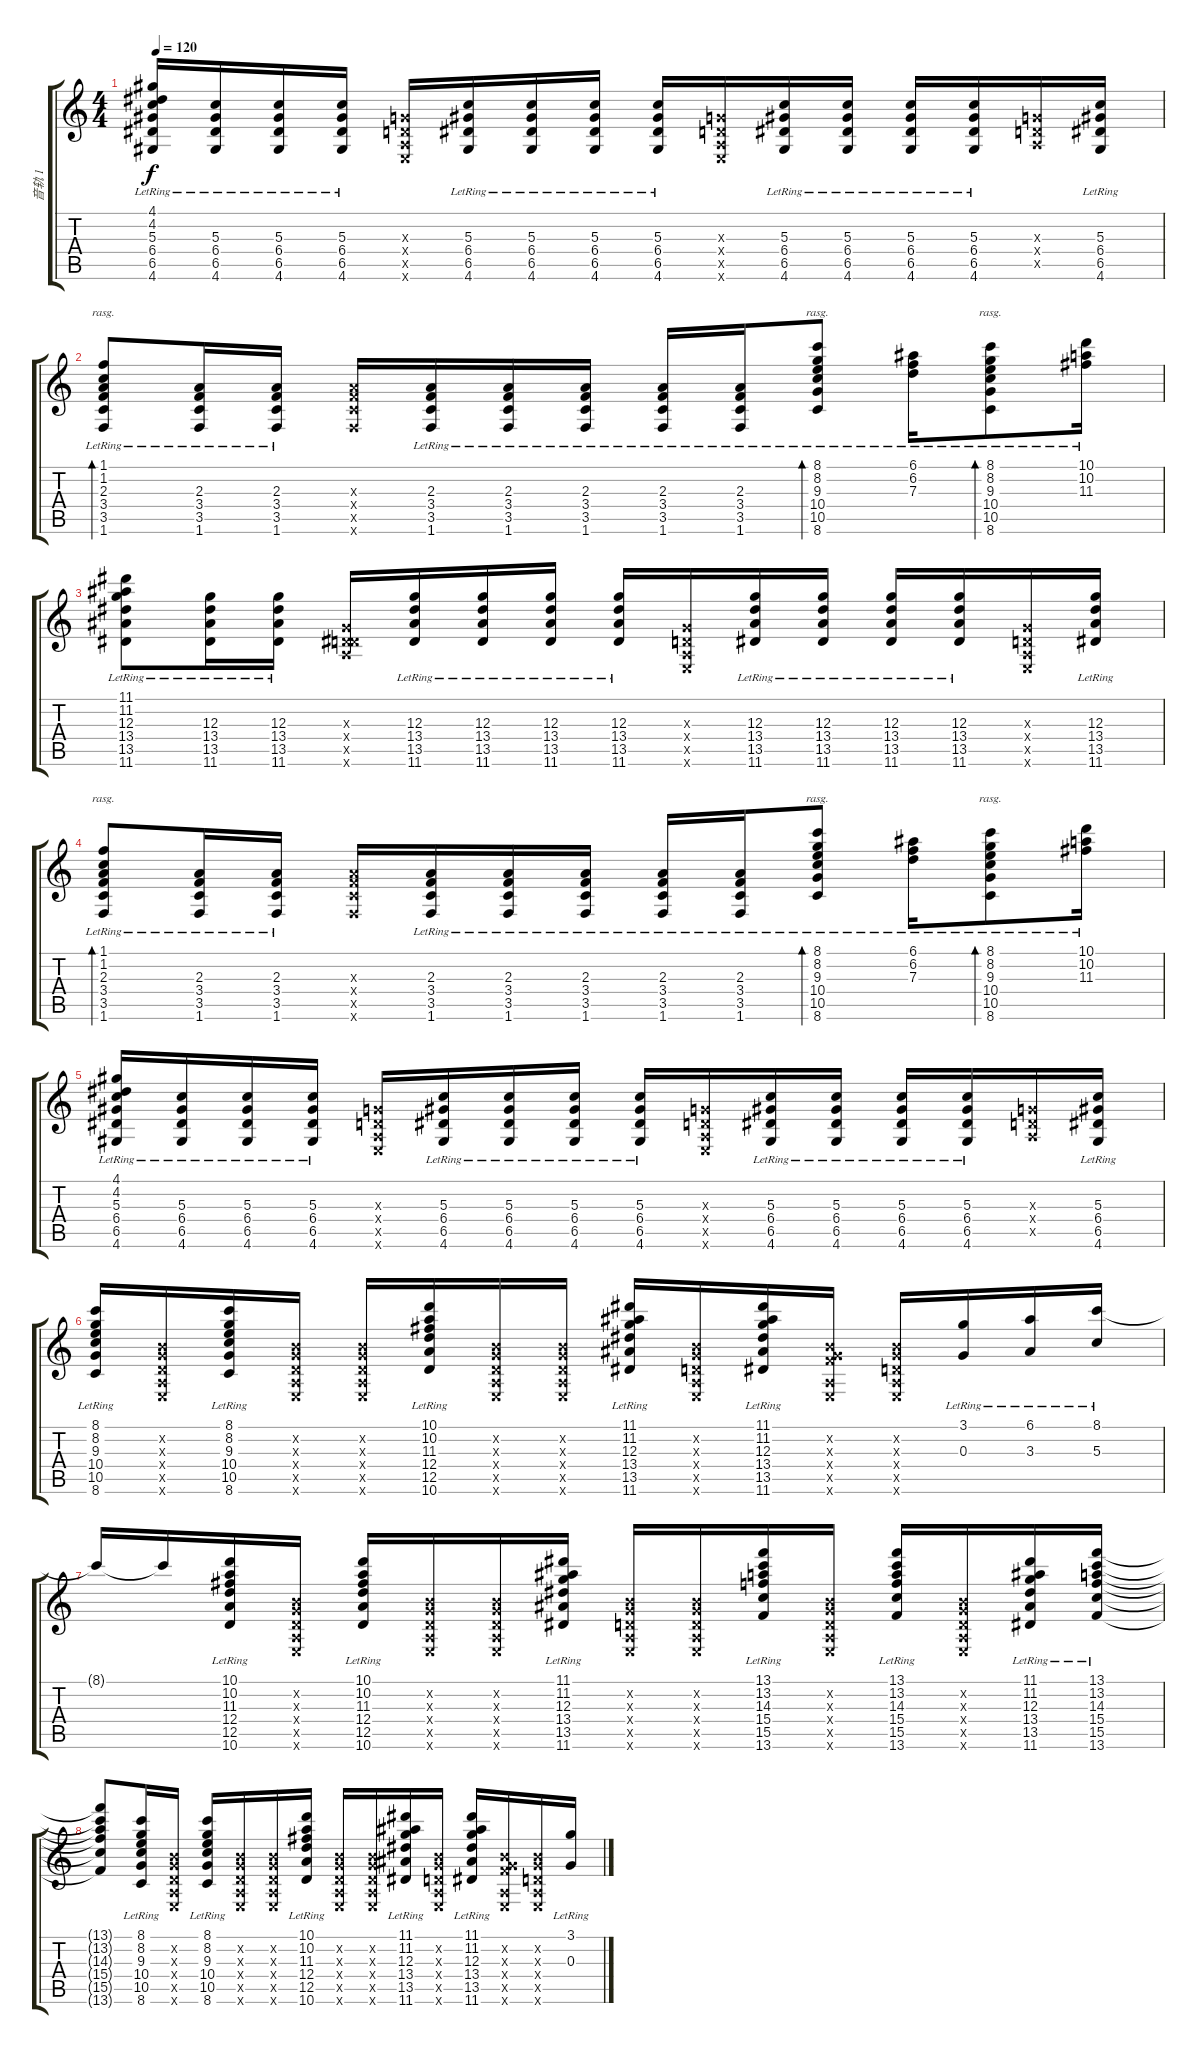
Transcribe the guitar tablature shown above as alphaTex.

\track ("音轨 1" "音轨 1") {instrument acousticguitarsteel}
\staff {score tabs}
\tuning (E4 B3 G3 D3 A2 E2) {hide}
\ts (4 4)
\tempo 120
\clef g2
\ks c
(4.1{lr} 4.2{lr} 5.3 6.4 6.5{lr} 4.6).16{dy f} (5.3 6.4 6.5{lr} 4.6).16 (5.3 6.4 6.5{lr} 4.6).16 (5.3 6.4 6.5 4.6{lr}).16 (0.3{x} 0.4{x} 0.5{x} 0.6{x}).16 (5.3 6.4 6.5 4.6{lr}).16 (5.3 6.4 6.5 4.6{lr}).16 (5.3 6.4 6.5{lr} 4.6).16 (5.3 6.4 6.5{lr} 4.6).16 (0.3{x} 0.4{x} 0.5{x} 0.6{x}).16 (5.3 6.4{lr} 6.5 4.6).16 (5.3 6.4 6.5{lr} 4.6).16 (5.3 6.4{lr} 6.5 4.6).16 (5.3 6.4{lr} 6.5 4.6).16 (0.3{x} 0.4{x} 0.5{x}).16 (5.3 6.4 6.5{lr} 4.6).16 |
(1.1{lr} 1.2{lr} 2.3 3.4 3.5 1.6{lr}).8{bd 120 rasg ii} (2.3 3.4 3.5 1.6{lr}).16 (2.3 3.4 3.5 1.6{lr}).16 (2.3{x} 3.4{x} 3.5{x} 1.6{x}).16 (2.3 3.4 3.5 1.6{lr}).16 (2.3 3.4 3.5 1.6{lr}).16 (2.3 3.4 3.5 1.6{lr}).16 (2.3 3.4 3.5 1.6{lr}).16 (2.3 3.4 3.5 1.6{lr}).16 (8.1{lr} 8.2{lr} 9.3 10.4 10.5 8.6{lr}).8{bd 120 rasg ii} (6.1{lr} 6.2{lr} 7.3).16 (8.1{lr} 8.2{lr} 9.3 10.4 10.5{lr} 8.6).8{bd 120 rasg ii} (10.1{lr} 10.2{lr} 11.3).16 |
(11.1{lr} 11.2{lr} 12.3 13.4 13.5 11.6{lr}).8 (12.3 13.4 13.5 11.6{lr}).16 (12.3 13.4 13.5 11.6{lr}).16 (0.3{x} 0.4{x} 0.5{x} 11.6{x}).16 (12.3 13.4 13.5 11.6{lr}).16 (12.3 13.4 13.5 11.6{lr}).16 (12.3 13.4 13.5 11.6{lr}).16 (12.3 13.4 13.5 11.6{lr}).16 (0.3{x} 0.4{x} 0.5{x} 0.6{x}).16 (12.3 13.4 13.5 11.6{lr}).16 (12.3 13.4 13.5 11.6{lr}).16 (12.3 13.4 13.5 11.6{lr}).16 (12.3 13.4 13.5 11.6{lr}).16 (0.3{x} 0.4{x} 0.5{x} 0.6{x}).16 (12.3 13.4 13.5 11.6{lr}).16 |
(1.1{lr} 1.2{lr} 2.3 3.4 3.5 1.6{lr}).8{bd 120 rasg ii} (2.3 3.4 3.5 1.6{lr}).16 (2.3 3.4 3.5 1.6{lr}).16 (2.3{x} 3.4{x} 3.5{x} 1.6{x}).16 (2.3 3.4 3.5 1.6{lr}).16 (2.3 3.4 3.5 1.6{lr}).16 (2.3 3.4 3.5 1.6{lr}).16 (2.3 3.4 3.5 1.6{lr}).16 (2.3 3.4 3.5 1.6{lr}).16 (8.1{lr} 8.2{lr} 9.3 10.4 10.5 8.6{lr}).8{bd 120 rasg ii} (6.1{lr} 6.2{lr} 7.3).16 (8.1{lr} 8.2{lr} 9.3 10.4 10.5{lr} 8.6).8{bd 120 rasg ii} (10.1{lr} 10.2{lr} 11.3).16 |
(4.1{lr} 4.2{lr} 5.3 6.4 6.5{lr} 4.6).16 (5.3 6.4 6.5{lr} 4.6).16 (5.3 6.4 6.5{lr} 4.6).16 (5.3 6.4 6.5 4.6{lr}).16 (0.3{x} 0.4{x} 0.5{x} 0.6{x}).16 (5.3 6.4 6.5 4.6{lr}).16 (5.3 6.4 6.5 4.6{lr}).16 (5.3 6.4 6.5{lr} 4.6).16 (5.3 6.4 6.5{lr} 4.6).16 (0.3{x} 0.4{x} 0.5{x} 0.6{x}).16 (5.3 6.4{lr} 6.5 4.6).16 (5.3 6.4 6.5{lr} 4.6).16 (5.3 6.4{lr} 6.5 4.6).16 (5.3 6.4{lr} 6.5 4.6).16 (0.3{x} 0.4{x} 0.5{x}).16 (5.3 6.4 6.5{lr} 4.6).16 |
(8.1{lr} 8.2{lr} 9.3 10.4 10.5{lr} 8.6).16 (0.2{x} 0.3{x} 0.4{x} 0.5{x} 0.6{x}).16 (8.1{lr} 8.2{lr} 9.3 10.4 10.5{lr} 8.6).16 (0.2{x} 0.3{x} 0.4{x} 0.5{x} 0.6{x}).16 (0.2{x} 0.3{x} 0.4{x} 0.5{x} 0.6{x}).16 (10.1{lr} 10.2{lr} 11.3 12.4{lr} 12.5 10.6).16 (0.2{x} 0.3{x} 0.4{x} 0.5{x} 0.6{x}).16 (0.2{x} 0.3{x} 0.4{x} 0.5{x} 0.6{x}).16 (11.1{lr} 11.2{lr} 12.3 13.4{lr} 13.5 11.6).16 (0.2{x} 0.3{x} 0.4{x} 0.5{x} 0.6{x}).16 (11.1{lr} 11.2{lr} 12.3 13.4 13.5{lr} 11.6).16 (0.2{x} 0.3{x} 3.4{x} 0.5{x} 0.6{x}).16 (0.2{x} 0.3{x} 0.4{x} 0.5{x} 0.6{x}).16 (3.1{lr} 0.3{lr}).16 (6.1{lr} 3.3{lr}).16 (8.1{lr} 5.3{lr}).16 |
8.1{t}.16 8.1{t}.16 (10.1{lr} 10.2{lr} 11.3 12.4{lr} 12.5 10.6).16 (0.2{x} 0.3{x} 0.4{x} 0.5{x} 0.6{x}).16 (10.1{lr} 10.2{lr} 11.3 12.4{lr} 12.5 10.6).16 (0.2{x} 0.3{x} 0.4{x} 0.5{x} 0.6{x}).16 (0.2{x} 0.3{x} 0.4{x} 0.5{x} 0.6{x}).16 (11.1{lr} 11.2{lr} 12.3 13.4 13.5 11.6{lr}).16 (0.2{x} 0.3{x} 0.4{x} 0.5{x} 0.6{x}).16 (0.2{x} 0.3{x} 0.4{x} 0.5{x} 0.6{x}).16 (13.1{lr} 13.2{lr} 14.3 15.4 15.5 13.6{lr}).16 (0.2{x} 0.3{x} 0.4{x} 0.5{x} 0.6{x}).16 (13.1{lr} 13.2{lr} 14.3 15.4 15.5 13.6{lr}).16 (0.2{x} 0.3{x} 0.4{x} 0.5{x} 0.6{x}).16 (11.1{lr} 11.2{lr} 12.3 13.4 13.5 11.6{lr}).16 (13.1{lr} 13.2{lr} 14.3 15.4 15.5 13.6{lr}).16 |
(13.1{t} 13.2{t} 14.3{t} 15.4{t} 15.5{t} 13.6{t}).8 (8.1{lr} 8.2{lr} 9.3 10.4 10.5{lr} 8.6).16 (0.2{x} 0.3{x} 0.4{x} 0.5{x} 0.6{x}).16 (8.1{lr} 8.2{lr} 9.3 10.4 10.5{lr} 8.6).16 (0.2{x} 0.3{x} 0.4{x} 0.5{x} 0.6{x}).16 (0.2{x} 0.3{x} 0.4{x} 0.5{x} 0.6{x}).16 (10.1{lr} 10.2{lr} 11.3 12.4{lr} 12.5 10.6).16 (0.2{x} 0.3{x} 0.4{x} 0.5{x} 0.6{x}).16 (0.2{x} 0.3{x} 0.4{x} 0.5{x} 0.6{x}).16 (11.1{lr} 11.2{lr} 12.3 13.4{lr} 13.5 11.6).16 (0.2{x} 0.3{x} 0.4{x} 0.5{x} 0.6{x}).16 (11.1{lr} 11.2{lr} 12.3 13.4 13.5{lr} 11.6).16 (0.2{x} 0.3{x} 3.4{x} 0.5{x} 0.6{x}).16 (0.2{x} 0.3{x} 0.4{x} 0.5{x} 0.6{x}).16 (3.1{lr} 0.3{lr}).16
